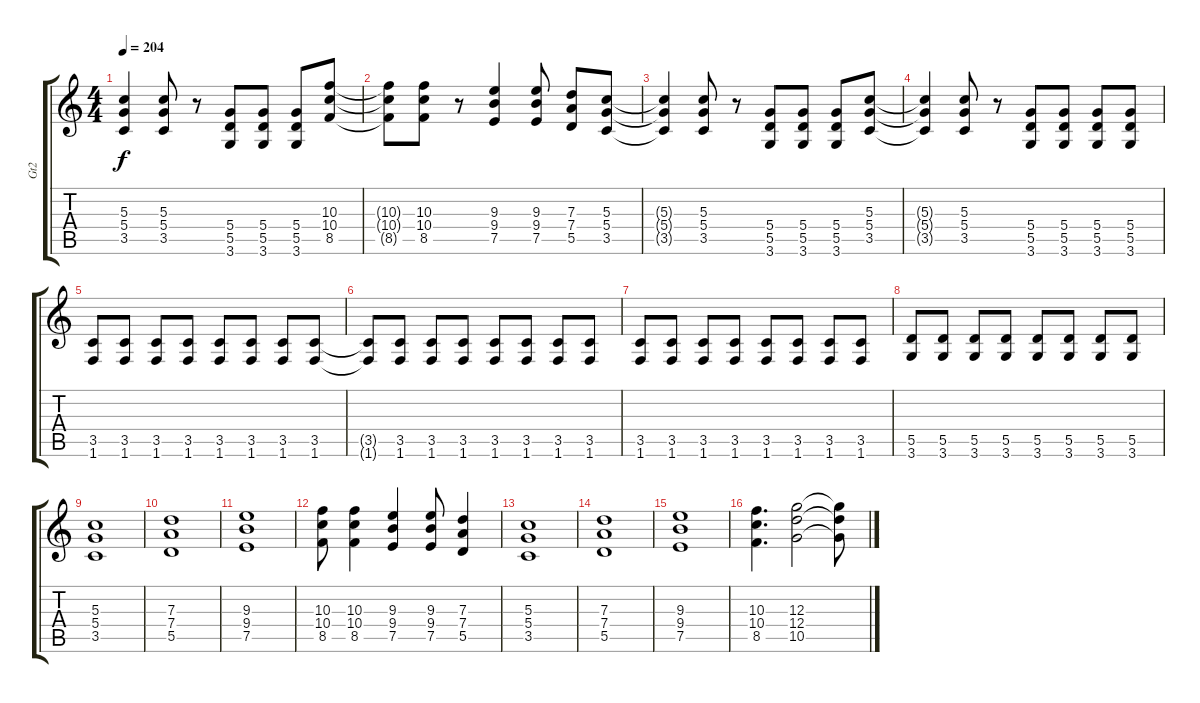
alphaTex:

\track ("Gt2" "Gt2") {instrument overdrivenguitar}
\staff {score tabs}
\tuning (E4 B3 G3 D3 A2 E2) {hide}
\ts (4 4)
\tempo 204
\clef g2
\ks c
(5.3{t} 5.4{t} 3.5{t}).4{dy f} (5.3 5.4 3.5).8 r.8 (5.4 5.5 3.6).8 (5.4 5.5 3.6).8 (5.4 5.5 3.6).8 (10.3 10.4 8.5).8 |
(10.3{t} 10.4{t} 8.5{t}).8 (10.3 10.4 8.5).8 r.8 (9.3 9.4 7.5).4 (9.3 9.4 7.5).8 (7.3 7.4 5.5).8 (5.3 5.4 3.5).8 |
(5.3{t} 5.4{t} 3.5{t}).4 (5.3 5.4 3.5).8 r.8 (5.4 5.5 3.6).8 (5.4 5.5 3.6).8 (5.4 5.5 3.6).8 (5.3 5.4 3.5).8 |
(5.3{t} 5.4{t} 3.5{t}).4 (5.3 5.4 3.5).8 r.8 (5.4 5.5 3.6).8 (5.4 5.5 3.6).8 (5.4 5.5 3.6).8 (5.4 5.5 3.6).8 |
(3.5 1.6).8 (3.5 1.6).8 (3.5 1.6).8 (3.5 1.6).8 (3.5 1.6).8 (3.5 1.6).8 (3.5 1.6).8 (3.5 1.6).8 |
(3.5{t} 1.6{t}).8 (3.5 1.6).8 (3.5 1.6).8 (3.5 1.6).8 (3.5 1.6).8 (3.5 1.6).8 (3.5 1.6).8 (3.5 1.6).8 |
(3.5 1.6).8 (3.5 1.6).8 (3.5 1.6).8 (3.5 1.6).8 (3.5 1.6).8 (3.5 1.6).8 (3.5 1.6).8 (3.5 1.6).8 |
(5.5 3.6).8 (5.5 3.6).8 (5.5 3.6).8 (5.5 3.6).8 (5.5 3.6).8 (5.5 3.6).8 (5.5 3.6).8 (5.5 3.6).8 |
(5.3 5.4 3.5).1 |
(7.3 7.4 5.5).1 |
(9.3 9.4 7.5).1 |
(10.3 10.4 8.5).8 (10.3 10.4 8.5).4 (9.3 9.4 7.5).4 (9.3 9.4 7.5).8 (7.3 7.4 5.5).4 |
(5.3 5.4 3.5).1 |
(7.3 7.4 5.5).1 |
(9.3 9.4 7.5).1 |
(10.3 10.4 8.5).4{d} (12.3 12.4 10.5).2 (12.3{t} 12.4{t} 10.5{t}).8
